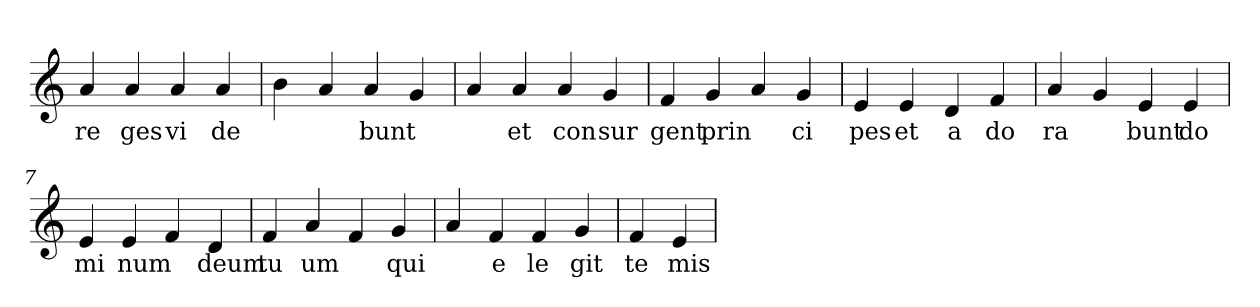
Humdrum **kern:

**kern	**text
*part1	*part1
*staff1	*staff1
*clefG2	*
=1	=1
4a	re
4a	ges
4a	vi
4a	de
=2	=2
4b	.
4a	.
4a	bunt
4g	.
=3	=3
4a	.
4a	et
4a	con
4g	sur
=4	=4
4f	gent
4g	prin
4a	.
4g	ci
=5	=5
4e	pes
4e	et
4d	a
4f	do
=6	=6
4a	ra
4g	.
4e	bunt
4e	do
=7	=7
4e	mi
4e	num
4f	.
4d	deum
=8	=8
4f	tu
4a	um
4f	.
4g	qui
=9	=9
4a	.
4f	e
4f	le
4g	git
=10	=10
4f	te
4e	mis
=	=
*-	*-
